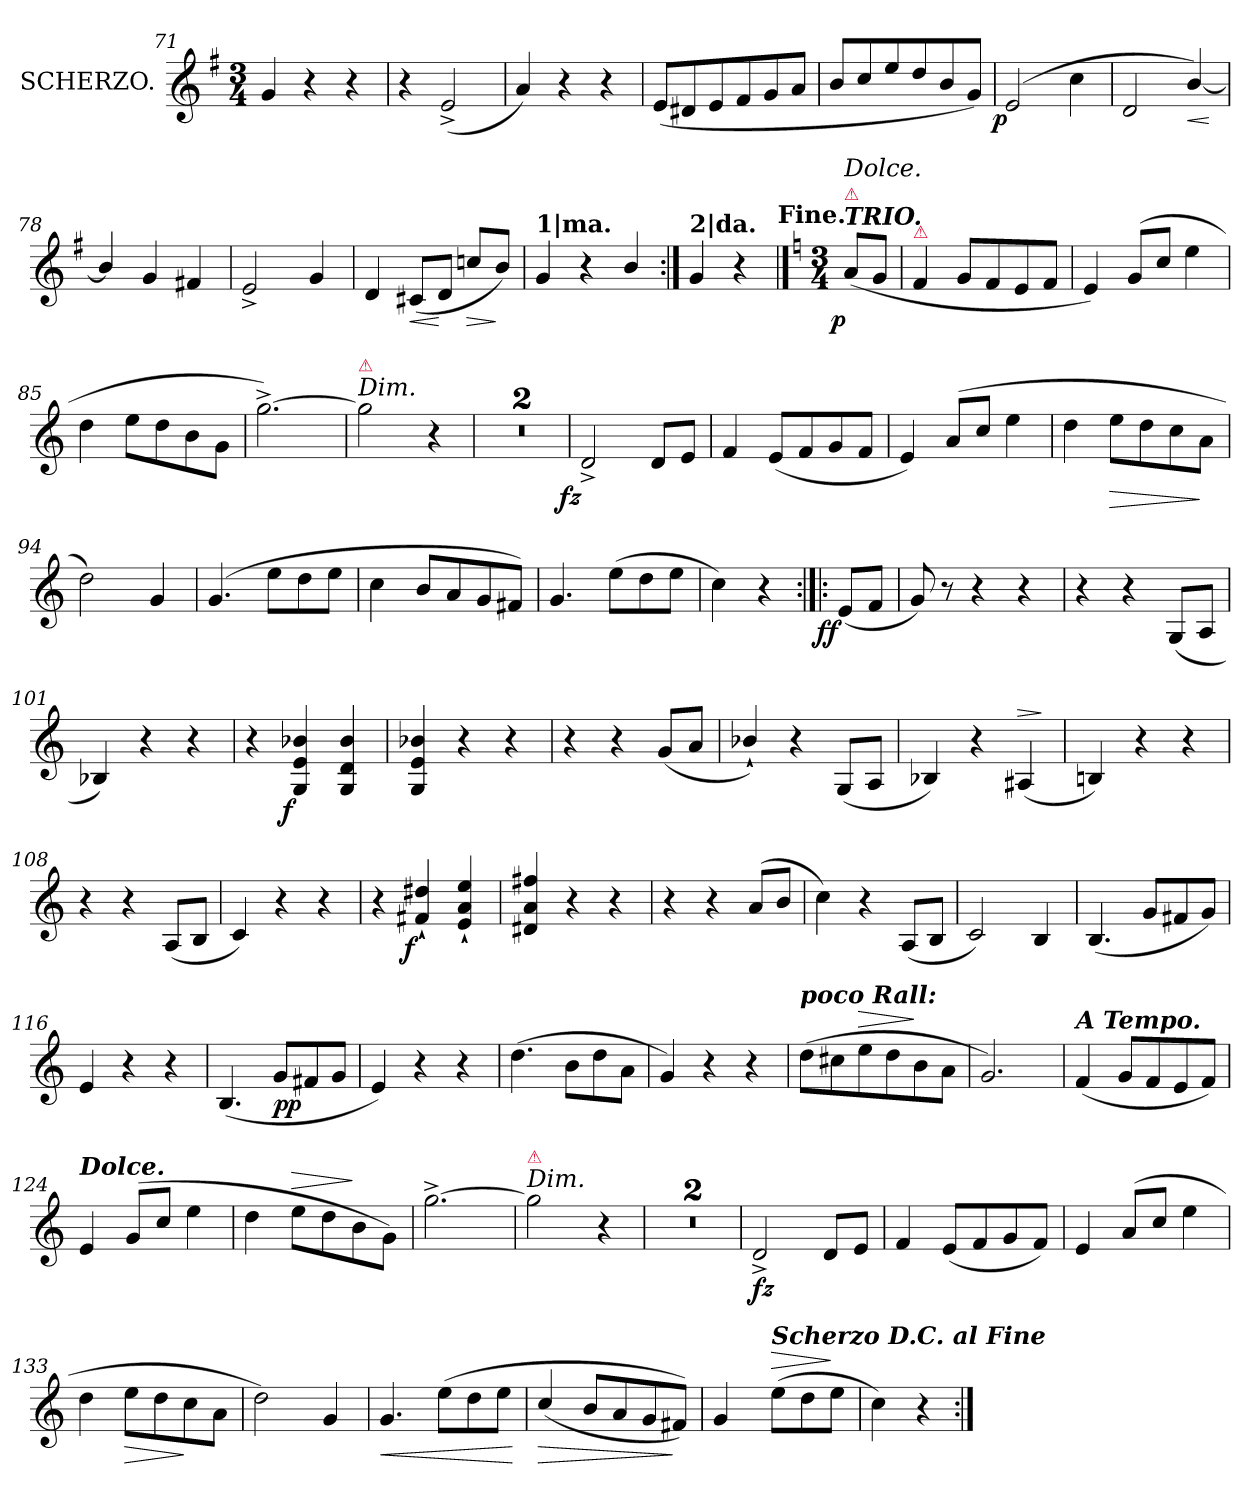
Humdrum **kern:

**kern	**dynam
*part1	*part1
*staff1	*staff1
*I"SCHERZO.	*
*clefG2	*
*k[f#]	*
*G:	*
*M3/4	*
=71	=71
4g	.
4r	.
4r	.
=72	=72
4r	.
(<2e^<	.
=73	=73
4a)	.
4r	.
4r	.
=74	=74
(>8eL	.
8d#X	.
8e	.
8f#	.
8g	.
8aJ	.
=75	=75
8b/L	.
8cc	.
8ee	.
8dd	.
8b	.
8gJ)	.
=76	=76
!	!LO:DY:rj
(>2e	p
4cc	.
=77	=77
2d	.
!	!LO:HP:b
[4b/)	<
.	[
=78	=78
4b/]	.
4g	.
4f#X	.
=79	=79
2e^<	.
4g	.
=80	=80
4d	.
!	!LO:HP:b
(<8c#XL	<
8dJ	[
!	!LO:HP:b
8ccn/L	>
8bJ)	]
=81	=81
!LO:TX:a:B:t=1|ma.	!
4g	.
4r	.
4b/	.
=:|!	=:|!
!LO:TX:a:B:t=2|da.	!
4g	.
4r	.
!LO:TX:a:B:t=Fine.	!
==82	==82
*k[]	*
*M3/4	*
!LO:TX:a:Bi:t=TRIO.	!
!LO:TX:a:color=crimson:t=⚠	!
!LO:TX:a:i:t=Dolce.	!
!	!LO:DY:rj
(<8aL	p
8gJ	.
=83	=83
!LO:TX:a:color=crimson:t=⚠	!
4f	.
8gL	.
8f	.
8e	.
8fJ	.
=84	=84
4e)	.
(>8g/L	.
8ccJ	.
4ee	.
=85	=85
4dd	.
8eeL	.
8dd	.
8b	.
8gJ	.
=86	=86
[2.gg^<)	.
=87	=87
!LO:TX:i:t=Dim.	!
!LO:TX:a:color=crimson:t=⚠	!
2gg]	.
4r	.
=88	=88
2.rdd	.
=89	=89
2.rdd	.
=90	=90
!	!LO:DY:rj
2d^<	fz
8dL	.
8eJ	.
=91	=91
4f	.
(<8eL	.
8f	.
8g	.
8fJ	.
=92	=92
4e)	.
(>8a/L	.
8ccJ	.
4ee	.
=93	=93
4dd	.
!	!LO:HP:b
8eeL	>
8dd	.
8cc	.
8aJ	]
=94	=94
2dd)	.
4g/	.
=95	=95
(>4.g	.
8eeL	.
8dd	.
8eeJ	.
=96	=96
4cc\	.
8b/L	.
8a	.
8g	.
8f#XJ)	.
=97	=97
4.g	.
(>8eeL	.
8dd	.
8eeJ	.
=	=
4cc)	.
4r	.
=98:|!|:	=98:|!|:
!	!LO:DY:rj
(<8eL	ff
8fJ	.
=99	=99
8g)	.
8r	.
4r	.
4r	.
=100	=100
4r	.
4r	.
(<8GL	.
8AJ	.
=101	=101
4B-X)	.
4r	.
4r	.
=102	=102
4r	.
!	!LO:DY:rj
4G 4e 4b-X	f
4G 4d 4b-	.
=103	=103
4G 4e 4b-X	.
4r	.
4r	.
=104	=104
4r	.
4r	.
(<8gL	.
8aJ	.
=105	=105
4b-X`</)	.
4r	.
(<8GL	.
8AJ	.
=106	=106
4B-X)	.
4r	.
!	!LO:HP:a
(<4A#X	>
.	]
=107	=107
4Bn)	.
4r	.
4r	.
=108	=108
4r	.
4r	.
(<8AL	.
8BJ	.
=109	=109
4c)	.
4r	.
4r	.
=110	=110
4r	.
!	!LO:DY:rj
4f#X`</ 4dd#X`</	f
4e`</ 4a`</ 4ee`</	.
=111	=111
4d#X/ 4a/ 4ff#X/	.
4r	.
4r	.
=112	=112
4r	.
4r	.
(<8aL	.
8bJ	.
=113	=113
4cc)	.
4r	.
(<8AL	.
8BJ	.
=114	=114
2c)	.
4B	.
=115	=115
(<4.B	.
8gL	.
8f#X	.
8gJ)	.
=116	=116
4e	.
4r	.
4r	.
=117	=117
(<4.B	.
8gL	pp
8f#X	.
8gJ	.
=118	=118
4e)	.
4r	.
4r	.
=119	=119
(>4.dd	.
8bL	.
8dd	.
8aJ	.
=120	=120
4g)	.
4r	.
4r	.
=121	=121
!LO:TX:a:Bi:t=poco Rall&colon;	!
(>8ddL	.
8cc#X	.
!	!LO:HP:a
8ee	>
8dd	.
8b	]
8aJ	.
=122	=122
2.g)	.
=123	=123
!LO:TX:a:Bi:t=A Tempo.	!
(<4f	.
8gL	.
8f	.
8e	.
8fJ)	.
=124	=124
!LO:TX:a:Bi:t=Dolce.	!
4e	.
(>8g/L	.
8ccJ	.
4ee	.
=125	=125
4dd	.
!	!LO:HP:a
8eeL	>
8dd	.
8b	]
8gJ)	.
=126	=126
[2.gg^<	.
=127	=127
!LO:TX:i:t=Dim.	!
!LO:TX:a:color=crimson:t=⚠	!
2gg]	.
4r	.
=128	=128
2.rdd	.
=129	=129
2.rdd	.
=130	=130
2d^>	fz
8dL	.
8eJ	.
=131	=131
4f	.
(<8eL	.
8f	.
8g	.
8fJ)	.
=132	=132
4e	.
(>8a/L	.
8ccJ	.
4ee	.
=133	=133
4dd	.
!	!LO:HP:b
8eeL	>
8dd	.
8cc	]
8aJ	.
=134	=134
2dd)	.
4g	.
=135	=135
!	!LO:HP:b
4.g	<
(>8eeL	.
8dd	.
8eeJ	.
.	[
=136	=136
!	!LO:HP:b
(<4cc/	>
8bL	.
8a	.
8g	.
8f#XJ))	]
=137	=137
!LO:N:vis=4	!
4.g	.
!LO:TX:a:Bi:t=Scherzo D.C. al Fine	!
!	!LO:HP:a
(>8eeL	>
8dd	.
8eeJ	]
=138	=138
4cc)	.
4r	.
=:|!	=:|!
*-	*-
